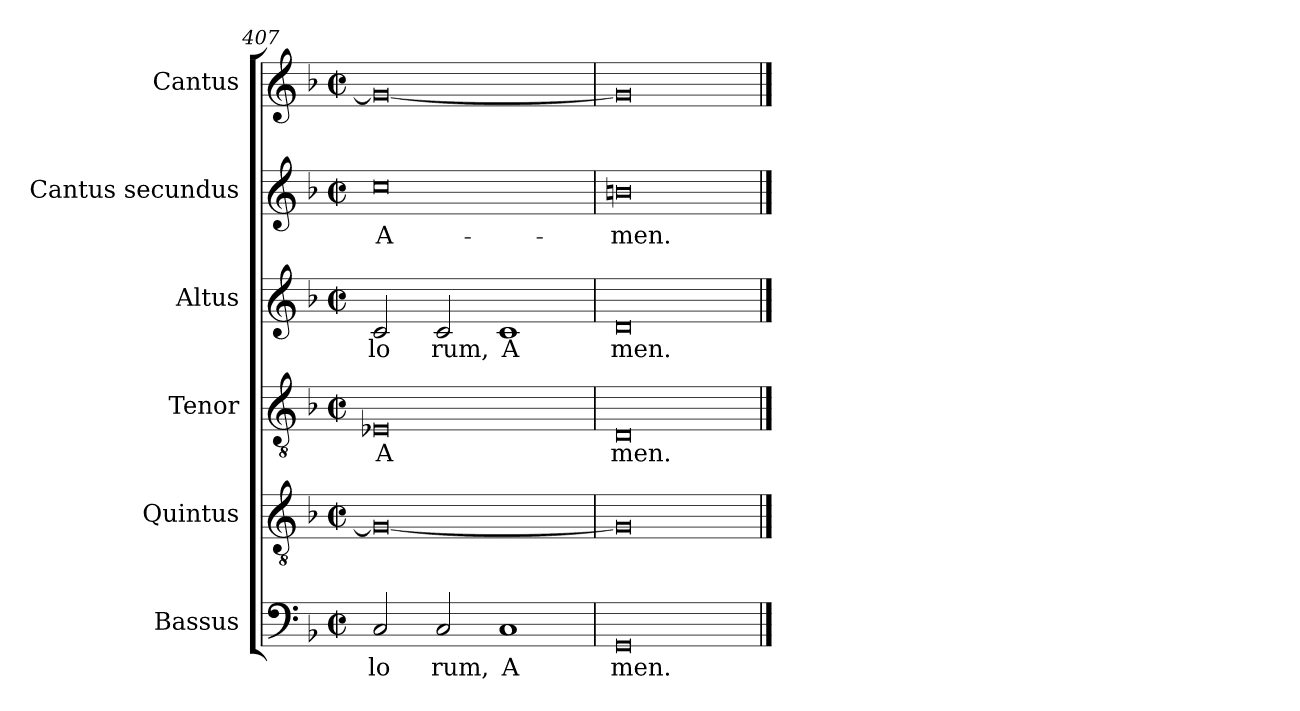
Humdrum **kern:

**kern	**text	**kern	**text	**kern	**text	**kern	**text	**kern	**text	**kern	**text
*part6	*part6	*part5	*part5	*part4	*part4	*part3	*part3	*part2	*part2	*part1	*part1
*staff6	*staff6	*staff5	*staff5	*staff4	*staff4	*staff3	*staff3	*staff2	*staff2	*staff1	*staff1
*I"Bassus	*	*I"Quintus	*	*I"Tenor	*	*I"Altus	*	*I"Cantus  secundus	*	*I"Cantus	*
*I'B	*	*I'Q	*	*I'T	*	*I'A	*	*	*	*I'C	*
*clefF4	*	*clefGv2	*	*clefGv2	*	*clefG2	*	*clefG2	*	*clefG2	*
*k[b-]	*	*k[b-]	*	*k[b-]	*	*k[b-]	*	*k[b-]	*	*k[b-]	*
*F:	*	*F:	*	*F:	*	*F:	*	*F:	*	*F:	*
*M2/2	*	*M2/2	*	*M2/2	*	*M2/2	*	*M2/2	*	*M2/2	*
*met(c|)	*	*met(c|)	*	*met(c|)	*	*met(c|)	*	*met(c|)	*	*met(c|)	*
=407	=407	=407	=407	=407	=407	=407	=407	=407	=407	=407	=407
!	!LO:LY:b:cj	!	!LO:LY:b:cj	!	!LO:LY:b:cj	!	!LO:LY:b:cj	!	!LO:LY:b:cj	!	!LO:LY:b:cj
2C/	lo	0G_<	.	0E-X	A	2c/	lo	0cc	A-	0g_<	.
!	!LO:LY:b:cj	!	!	!	!	!	!LO:LY:b:cj	!	!	!	!
2C/	rum,	.	.	.	.	2c/	rum,	.	.	.	.
!	!LO:LY:b:cj	!	!	!	!	!	!LO:LY:b:cj	!	!	!	!
1C	A	.	.	.	.	1c	A	.	.	.	.
=408	=408	=408	=408	=408	=408	=408	=408	=408	=408	=408	=408
!	!LO:LY:b:cj	!	!LO:LY:b:cj	!	!LO:LY:b:cj	!	!LO:LY:b:cj	!	!LO:LY:b:cj	!	!LO:LY:b:cj
0GG	men.	0G]	.	0D	men.	0d	men.	0bn	-men.	0g]	.
==	==	==	==	==	==	==	==	==	==	==	==
*-	*-	*-	*-	*-	*-	*-	*-	*-	*-	*-	*-
